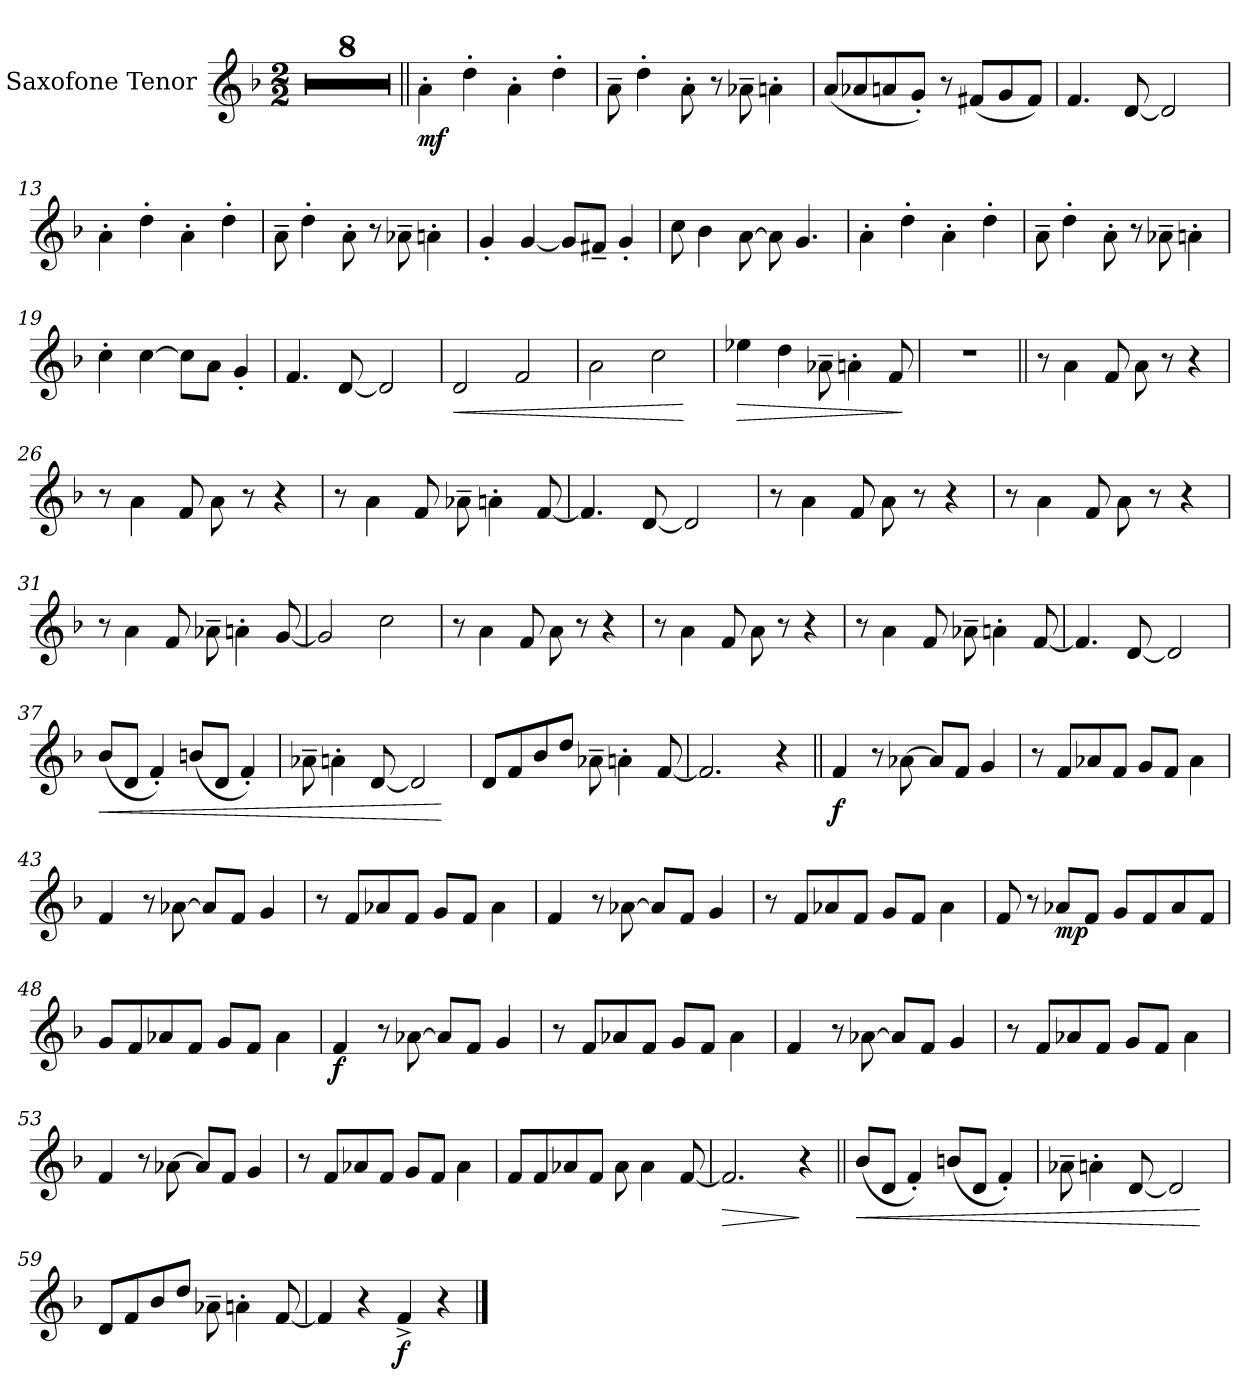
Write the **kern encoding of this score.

**kern	**dynam
*part1	*part1
*staff1	*staff1
*I"Saxofone Tenor	*
*I'Sax. Tn.	*
*clefG2	*
*ITrd8c14	*
*k[b-]	*
*M2/2	*
*MM224	*
=1	=1
1r	.
=2	=2
1r	.
=3	=3
1r	.
=4	=4
1r	.
=5	=5
1r	.
=6	=6
1r	.
=7	=7
1r	.
=8	=8
1r	.
=9||	=9||
!	!LO:DY:b
4A'\	mf
4d'\	.
4A'\	.
4d'\	.
=10	=10
8A~\	.
4d'\	.
8A'\	.
8r	.
8A-X~\	.
4An'\	.
=11	=11
(8A/L	.
8A-X/	.
8An/	.
8G'/J)	.
8r	.
(8F#X/L	.
8G/	.
8F#/J)	.
=12	=12
4.F/	.
[8D/	.
2D/]	.
=13	=13
4A'\	.
4d'\	.
4A'\	.
4d'\	.
!!LO:LB:g=z
=14	=14
8A~\	.
4d'\	.
8A'\	.
8r	.
8A-X~\	.
4An'\	.
=15	=15
4G'/	.
[4G/	.
8G/L]	.
8F#X~/J	.
4G'/	.
=16	=16
8c\	.
4B-\	.
[8A\	.
8A\]	.
4.G/	.
=17	=17
4A'\	.
4d'\	.
4A'\	.
4d'\	.
=18	=18
8A~\	.
4d'\	.
8A'\	.
8r	.
8A-X~\	.
4An'\	.
=19	=19
4c'\	.
[4c\	.
8c\L]	.
8A\J	.
4G'/	.
!!LO:LB:g=z
=20	=20
4.F/	.
[8D/	.
2D/]	.
=21	=21
!	!LO:HP:b
2D/	<
2F/	.
=22	=22
2A\	.
2c\	.
.	[
=23	=23
!	!LO:HP:b
4e-X\	>
4d\	.
8A-X~\	.
4An'\	.
8F/	.
.	]
=24	=24
1r	.
=25||	=25||
8r	.
4A\	.
8F/	.
8A\	.
8r	.
4r	.
=26	=26
8r	.
4A\	.
8F/	.
8A\	.
8r	.
4r	.
!!LO:LB:g=z
=27	=27
8r	.
4A\	.
8F/	.
8A-X~\	.
4An'\	.
[8F/	.
=28	=28
4.F/]	.
[8D/	.
2D/]	.
=29	=29
8r	.
4A\	.
8F/	.
8A\	.
8r	.
4r	.
=30	=30
8r	.
4A\	.
8F/	.
8A\	.
8r	.
4r	.
=31	=31
8r	.
4A\	.
8F/	.
8A-X~\	.
4An'\	.
[8G/	.
=32	=32
2G/]	.
2c\	.
!!LO:LB:g=z
=33	=33
8r	.
4A\	.
8F/	.
8A\	.
8r	.
4r	.
=34	=34
8r	.
4A\	.
8F/	.
8A\	.
8r	.
4r	.
=35	=35
8r	.
4A\	.
8F/	.
8A-X~\	.
4An'\	.
[8F/	.
=36	=36
4.F/]	.
[8D/	.
2D/]	.
=37	=37
!	!LO:HP:b
(8B-/L	<
8D/J	.
4F'/)	.
(8Bn/L	.
8D/J	.
4F'/)	.
=38	=38
8A-X~\	.
4An'\	.
[8D/	.
2D/]	.
.	[
!!LO:LB:g=z
=39	=39
8D/L	.
8F/	.
8B-/	.
8d/J	.
8A-X~\	.
4An'\	.
[8F/	.
=40	=40
2.F/]	.
4r	.
=41||	=41||
!	!LO:DY:b
4F/	f
8r	.
[8A-X\	.
8A-/L]	.
8F/J	.
4G/	.
=42	=42
8r	.
8F/L	.
8A-X/	.
8F/J	.
8G/L	.
8F/J	.
4A-\	.
=43	=43
4F/	.
8r	.
[8A-X\	.
8A-/L]	.
8F/J	.
4G/	.
=44	=44
8r	.
8F/L	.
8A-X/	.
8F/J	.
8G/L	.
8F/J	.
4A-\	.
!!LO:LB:g=z
=45	=45
4F/	.
8r	.
[8A-X\	.
8A-/L]	.
8F/J	.
4G/	.
=46	=46
8r	.
8F/L	.
8A-X/	.
8F/J	.
8G/L	.
8F/J	.
4A-\	.
=47	=47
8F/	.
8r	.
!	!LO:DY:b
8A-X/L	mp
8F/J	.
8G/L	.
8F/	.
8A-/	.
8F/J	.
=48	=48
8G/L	.
8F/	.
8A-X/	.
8F/J	.
8G/L	.
8F/J	.
4A-\	.
=49	=49
!	!LO:DY:b
4F/	f
8r	.
[8A-X\	.
8A-/L]	.
8F/J	.
4G/	.
!!LO:LB:g=z
=50	=50
8r	.
8F/L	.
8A-X/	.
8F/J	.
8G/L	.
8F/J	.
4A-\	.
=51	=51
4F/	.
8r	.
[8A-X\	.
8A-/L]	.
8F/J	.
4G/	.
=52	=52
8r	.
8F/L	.
8A-X/	.
8F/J	.
8G/L	.
8F/J	.
4A-\	.
=53	=53
4F/	.
8r	.
[8A-X\	.
8A-/L]	.
8F/J	.
4G/	.
=54	=54
8r	.
8F/L	.
8A-X/	.
8F/J	.
8G/L	.
8F/J	.
4A-\	.
!!LO:LB:g=z
=55	=55
8F/L	.
8F/	.
8A-X/	.
8F/J	.
8A-\	.
4A-\	.
[8F/	.
=56	=56
!	!LO:HP:b
2.F/]	>
4r	]
=57||	=57||
!	!LO:HP:b
(8B-/L	<
8D/J	.
4F'/)	.
(8Bn/L	.
8D/J	.
4F'/)	.
=58	=58
8A-X~\	.
4An'\	.
[8D/	.
2D/]	.
.	[
=59	=59
8D/L	.
8F/	.
8B-/	.
8d/J	.
8A-X~\	.
4An'\	.
[8F/	.
=60	=60
4F/]	.
4r	.
!	!LO:DY:b
4F^/	f
4r	.
==	==
*-	*-
